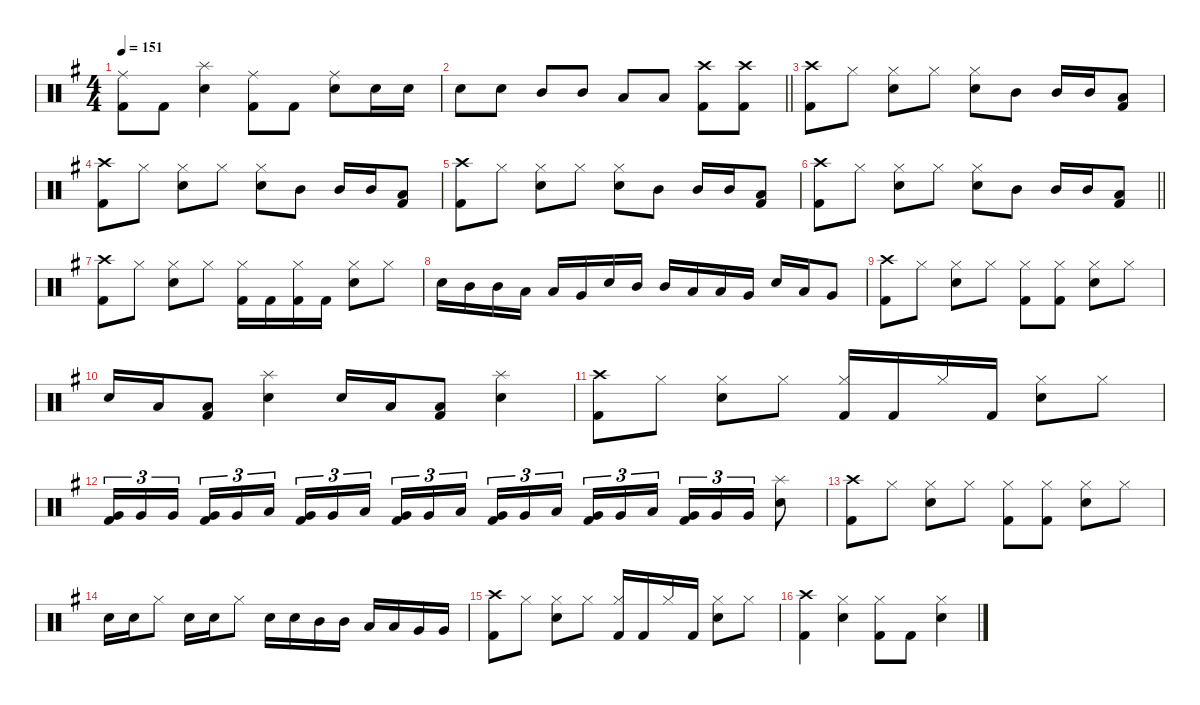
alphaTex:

\defaultSystemsLayout 4
\hideDynamics
\bracketExtendMode nobrackets
\singleTrackTrackNamePolicy hidden
\multiTrackTrackNamePolicy hidden
\otherSystemsTrackNameOrientation horizontal
\track ("Lars Ulrich" "drm.") {defaultSystemsLayout 4 instrument percussion}
\staff {score}
\articulation defaults
\ts (4 4)
\tempo 151
\clef neutral
\ks eminor
("Ride (middle)"{acc forcenatural} "Kick (hit) 2"{acc forcenatural}).8{dy f beam Down} "Kick (hit) 2"{acc forcenatural}.8{beam Down} ("Splash (hit)"{acc forcenatural} "Snare (hit) 2"{acc forcenatural}).4{beam Down} ("Ride (middle)"{acc forcenatural} "Kick (hit) 2"{acc forcenatural}).8{beam Down} "Kick (hit) 2"{acc forcenatural}.8{beam Down} ("Ride (middle)"{acc forcenatural} "Snare (hit) 2"{acc forcenatural}).8{beam Down} "Snare (hit) 2"{acc forcenatural}.16{beam Down} "Snare (hit) 2"{acc forcenatural}.16{beam Down} |
\barLineRight lightlight "Snare (hit) 2"{acc forcenatural}.8{beam Down} "Snare (hit) 2"{acc forcenatural}.8{beam Down} "Mid Tom (hit)"{acc forcenatural}.8{beam Up} "Mid Tom (hit)"{acc forcenatural}.8{beam Up} "Low Tom (hit)"{acc forcenatural}.8{beam Up} "Low Tom (hit)"{acc forcenatural}.8{beam Up}
("Crash high (hit)"{acc forcenatural} "Kick (hit) 2"{acc forcenatural}).8{beam Down} ("Crash high (hit)"{acc forcenatural} "Kick (hit) 2"{acc forcenatural}).8{beam Down} |
("Crash high (hit)"{acc forcenatural} "Kick (hit) 2"{acc forcenatural}).8{beam Down} "Hi-Hat (closed)"{acc forcenatural}.8{beam Down} ("Hi-Hat (closed)"{acc forcenatural} "Snare (hit) 2"{acc forcenatural}).8{beam Down} "Hi-Hat (closed)"{acc forcenatural}.8{beam Down} ("Hi-Hat (closed)"{acc forcenatural} "Snare (hit) 2"{acc forcenatural}).8{beam Down} "Mid Tom (hit)"{acc forcenatural}.8{beam Down} "Mid Tom (hit)"{acc forcenatural}.16{beam Up} "Mid Tom (hit)"{acc forcenatural}.16{beam Up} ("Low Tom (hit)"{acc forcenatural} "Kick (hit) 2"{acc forcenatural}).8{beam Up} |
("Crash high (hit)"{acc forcenatural} "Kick (hit) 2"{acc forcenatural}).8{beam Down} "Hi-Hat (closed)"{acc forcenatural}.8{beam Down} ("Hi-Hat (closed)"{acc forcenatural} "Snare (hit) 2"{acc forcenatural}).8{beam Down} "Hi-Hat (closed)"{acc forcenatural}.8{beam Down} ("Hi-Hat (closed)"{acc forcenatural} "Snare (hit) 2"{acc forcenatural}).8{beam Down} "Mid Tom (hit)"{acc forcenatural}.8{beam Down} "Mid Tom (hit)"{acc forcenatural}.16{beam Up} "Mid Tom (hit)"{acc forcenatural}.16{beam Up} ("Low Tom (hit)"{acc forcenatural} "Kick (hit) 2"{acc forcenatural}).8{beam Up} |
("Crash high (hit)"{acc forcenatural} "Kick (hit) 2"{acc forcenatural}).8{beam Down} "Hi-Hat (closed)"{acc forcenatural}.8{beam Down} ("Hi-Hat (closed)"{acc forcenatural} "Snare (hit) 2"{acc forcenatural}).8{beam Down} "Hi-Hat (closed)"{acc forcenatural}.8{beam Down} ("Hi-Hat (closed)"{acc forcenatural} "Snare (hit) 2"{acc forcenatural}).8{beam Down} "Mid Tom (hit)"{acc forcenatural}.8{beam Down} "Mid Tom (hit)"{acc forcenatural}.16{beam Up} "Mid Tom (hit)"{acc forcenatural}.16{beam Up} ("Low Tom (hit)"{acc forcenatural} "Kick (hit) 2"{acc forcenatural}).8{beam Up} |
\barLineRight lightlight
("Crash high (hit)"{acc forcenatural} "Kick (hit) 2"{acc forcenatural}).8{beam Down} "Hi-Hat (closed)"{acc forcenatural}.8{beam Down} ("Hi-Hat (closed)"{acc forcenatural} "Snare (hit) 2"{acc forcenatural}).8{beam Down} "Hi-Hat (closed)"{acc forcenatural}.8{beam Down} ("Hi-Hat (closed)"{acc forcenatural} "Snare (hit) 2"{acc forcenatural}).8{beam Down} "Mid Tom (hit)"{acc forcenatural}.8{beam Down} "Mid Tom (hit)"{acc forcenatural}.16{beam Up} "Mid Tom (hit)"{acc forcenatural}.16{beam Up} ("Low Tom (hit)"{acc forcenatural} "Kick (hit) 2"{acc forcenatural}).8{beam Up} |
("Crash high (hit)"{acc forcenatural} "Kick (hit) 2"{acc forcenatural}).8{beam Down} "Hi-Hat (closed)"{acc forcenatural}.8{beam Down} ("Hi-Hat (closed)"{acc forcenatural} "Snare (hit) 2"{acc forcenatural}).8{beam Down} "Hi-Hat (closed)"{acc forcenatural}.8{beam Down} ("Hi-Hat (closed)"{acc forcenatural} "Kick (hit) 2"{acc forcenatural}).16{beam Down} "Kick (hit) 2"{acc forcenatural}.16{beam Down} ("Hi-Hat (closed)"{acc forcenatural} "Kick (hit) 2"{acc forcenatural}).16{beam Down} "Kick (hit) 2"{acc forcenatural}.16{beam Down} ("Hi-Hat (closed)"{acc forcenatural} "Snare (hit) 2"{acc forcenatural}).8{beam Down} "Hi-Hat (closed)"{acc forcenatural}.8{beam Down} |
"Snare (hit) 2"{acc forcenatural}.16{beam Down} "Mid Tom (hit)"{acc forcenatural}.16{beam Down} "Mid Tom (hit)"{acc forcenatural}.16{beam Down} "Low Tom (hit)"{acc forcenatural}.16{beam Down} "Low Tom (hit)"{acc forcenatural}.16{beam Up} "Very Low Tom (hit)"{acc forcenatural}.16{beam Up} "Snare (hit) 2"{acc forcenatural}.16{beam Up} "Mid Tom (hit)"{acc forcenatural}.16{beam Up} "Mid Tom (hit)"{acc forcenatural}.16{beam Up} "Low Tom (hit)"{acc forcenatural}.16{beam Up} "Low Tom (hit)"{acc forcenatural}.16{beam Up} "Very Low Tom (hit)"{acc forcenatural}.16{beam Up} "Snare (hit) 2"{acc forcenatural}.16{beam Up} "Low Tom (hit)"{acc forcenatural}.16{beam Up} "Very Low Tom (hit)"{acc forcenatural}.8{beam Up} |
("Crash high (hit)"{acc forcenatural} "Kick (hit) 2"{acc forcenatural}).8{beam Down} "Hi-Hat (closed)"{acc forcenatural}.8{beam Down} ("Hi-Hat (closed)"{acc forcenatural} "Snare (hit) 2"{acc forcenatural}).8{beam Down} "Hi-Hat (closed)"{acc forcenatural}.8{beam Down} ("Hi-Hat (closed)"{acc forcenatural} "Kick (hit) 2"{acc forcenatural}).8{beam Down} ("Hi-Hat (closed)"{acc forcenatural} "Kick (hit) 2"{acc forcenatural}).8{beam Down} ("Hi-Hat (closed)"{acc forcenatural} "Snare (hit) 2"{acc forcenatural}).8{beam Down} "Hi-Hat (closed)"{acc forcenatural}.8{beam Down} |
"Snare (hit) 2"{acc forcenatural}.16{beam Up} "Low Tom (hit)"{acc forcenatural}.16{beam Up} ("Low Tom (hit)"{acc forcenatural} "Kick (hit) 2"{acc forcenatural}).8{beam Up} ("Splash (hit)"{acc forcenatural} "Snare (hit) 2"{acc forcenatural}).4{beam Down} "Snare (hit) 2"{acc forcenatural}.16{beam Up} "Low Tom (hit)"{acc forcenatural}.16{beam Up} ("Low Tom (hit)"{acc forcenatural} "Kick (hit) 2"{acc forcenatural}).8{beam Up} ("Splash (hit)"{acc forcenatural} "Snare (hit) 2"{acc forcenatural}).4{beam Down} |
("Crash high (hit)"{acc forcenatural} "Kick (hit) 2"{acc forcenatural}).8{beam Down} "Hi-Hat (closed)"{acc forcenatural}.8{beam Down} ("Hi-Hat (closed)"{acc forcenatural} "Snare (hit) 2"{acc forcenatural}).8{beam Down} "Hi-Hat (closed)"{acc forcenatural}.8{beam Down} ("Hi-Hat (closed)"{acc forcenatural} "Kick (hit) 2"{acc forcenatural}).16{beam Up} "Kick (hit) 2"{acc forcenatural}.16{beam Up} "Hi-Hat (closed)"{acc forcenatural}.16{beam Up} "Kick (hit) 2"{acc forcenatural}.16{beam Up} ("Hi-Hat (closed)"{acc forcenatural} "Snare (hit) 2"{acc forcenatural}).8{beam Down} "Hi-Hat (closed)"{acc forcenatural}.8{beam Down} |
("Very Low Tom (hit)"{acc forcenatural} "Kick (hit) 2"{acc forcenatural}).16{tu (3 2) beam Up} "Very Low Tom (hit)"{acc forcenatural}.16{tu (3 2) beam Up} "Very Low Tom (hit)"{acc forcenatural}.16{tu (3 2) beam Up} ("Very Low Tom (hit)"{acc forcenatural} "Kick (hit) 2"{acc forcenatural}).16{tu (3 2) beam Up} "Very Low Tom (hit)"{acc forcenatural}.16{tu (3 2) beam Up} "Low Floor Tom (hit)"{acc forcenatural}.16{tu (3 2) beam Up} ("Very Low Tom (hit)"{acc forcenatural} "Kick (hit) 2"{acc forcenatural}).16{tu (3 2) beam Up} "Very Low Tom (hit)"{acc forcenatural}.16{tu (3 2) beam Up} "Low Floor Tom (hit)"{acc forcenatural}.16{tu (3 2) beam Up} ("Very Low Tom (hit)"{acc forcenatural} "Kick (hit) 2"{acc forcenatural}).16{tu (3 2) beam Up} "Very Low Tom (hit)"{acc forcenatural}.16{tu (3 2) beam Up} "Low Floor Tom (hit)"{acc forcenatural}.16{tu (3 2) beam Up} ("Very Low Tom (hit)"{acc forcenatural} "Kick (hit) 2"{acc forcenatural}).16{tu (3 2) beam Up} "Very Low Tom (hit)"{acc forcenatural}.16{tu (3 2) beam Up} "Low Floor Tom (hit)"{acc forcenatural}.16{tu (3 2) beam Up} ("Very Low Tom (hit)"{acc forcenatural} "Kick (hit) 2"{acc forcenatural}).16{tu (3 2) beam Up} "Very Low Tom (hit)"{acc forcenatural}.16{tu (3 2) beam Up} "Low Floor Tom (hit)"{acc forcenatural}.16{tu (3 2) beam Up} ("Very Low Tom (hit)"{acc forcenatural} "Kick (hit) 2"{acc forcenatural}).16{tu (3 2) beam Up} "Very Low Tom (hit)"{acc forcenatural}.16{tu (3 2) beam Up} "Very Low Tom (hit)"{acc forcenatural}.16{tu (3 2) beam Up} ("Splash (hit)"{acc forcenatural} "Snare (hit) 2"{acc forcenatural}).8{beam Down} |
("Crash high (hit)"{acc forcenatural} "Kick (hit) 2"{acc forcenatural}).8{beam Down} "Hi-Hat (closed)"{acc forcenatural}.8{beam Down} ("Hi-Hat (closed)"{acc forcenatural} "Snare (hit) 2"{acc forcenatural}).8{beam Down} "Hi-Hat (closed)"{acc forcenatural}.8{beam Down} ("Hi-Hat (closed)"{acc forcenatural} "Kick (hit) 2"{acc forcenatural}).8{beam Down} ("Hi-Hat (closed)"{acc forcenatural} "Kick (hit) 2"{acc forcenatural}).8{beam Down} ("Hi-Hat (closed)"{acc forcenatural} "Snare (hit) 2"{acc forcenatural}).8{beam Down} "Hi-Hat (closed)"{acc forcenatural}.8{beam Down} |
"Snare (hit) 2"{acc forcenatural}.16{beam Down} "Snare (hit) 2"{acc forcenatural}.16{beam Down} "Hi-Hat (closed)"{acc forcenatural}.8{beam Down} "Snare (hit) 2"{acc forcenatural}.16{beam Down} "Snare (hit) 2"{acc forcenatural}.16{beam Down} "Hi-Hat (closed)"{acc forcenatural}.8{beam Down} "Snare (hit) 2"{acc forcenatural}.16{beam Down} "Snare (hit) 2"{acc forcenatural}.16{beam Down} "Mid Tom (hit)"{acc forcenatural}.16{beam Down} "Mid Tom (hit)"{acc forcenatural}.16{beam Down} "Low Tom (hit)"{acc forcenatural}.16{beam Up} "Low Tom (hit)"{acc forcenatural}.16{beam Up} "Very Low Tom (hit)"{acc forcenatural}.16{beam Up} "Very Low Tom (hit)"{acc forcenatural}.16{beam Up} |
("Crash high (hit)"{acc forcenatural} "Kick (hit) 2"{acc forcenatural}).8{beam Down} "Hi-Hat (closed)"{acc forcenatural}.8{beam Down} ("Hi-Hat (closed)"{acc forcenatural} "Snare (hit) 2"{acc forcenatural}).8{beam Down} "Hi-Hat (closed)"{acc forcenatural}.8{beam Down} ("Hi-Hat (closed)"{acc forcenatural} "Kick (hit) 2"{acc forcenatural}).16{beam Up} "Kick (hit) 2"{acc forcenatural}.16{beam Up} "Hi-Hat (closed)"{acc forcenatural}.16{beam Up} "Kick (hit) 2"{acc forcenatural}.16{beam Up} ("Hi-Hat (closed)"{acc forcenatural} "Snare (hit) 2"{acc forcenatural}).8{beam Down} "Hi-Hat (closed)"{acc forcenatural}.8{beam Down} |
("Crash high (hit)"{acc forcenatural} "Kick (hit) 2"{acc forcenatural}).4{beam Down} ("Hi-Hat (closed)"{acc forcenatural} "Snare (hit) 2"{acc forcenatural}).4{beam Down} ("Hi-Hat (closed)"{acc forcenatural} "Kick (hit) 2"{acc forcenatural}).8{beam Down} "Kick (hit) 2"{acc forcenatural}.8{beam Down} ("Hi-Hat (closed)"{acc forcenatural} "Snare (hit) 2"{acc forcenatural}).4{beam Down}
